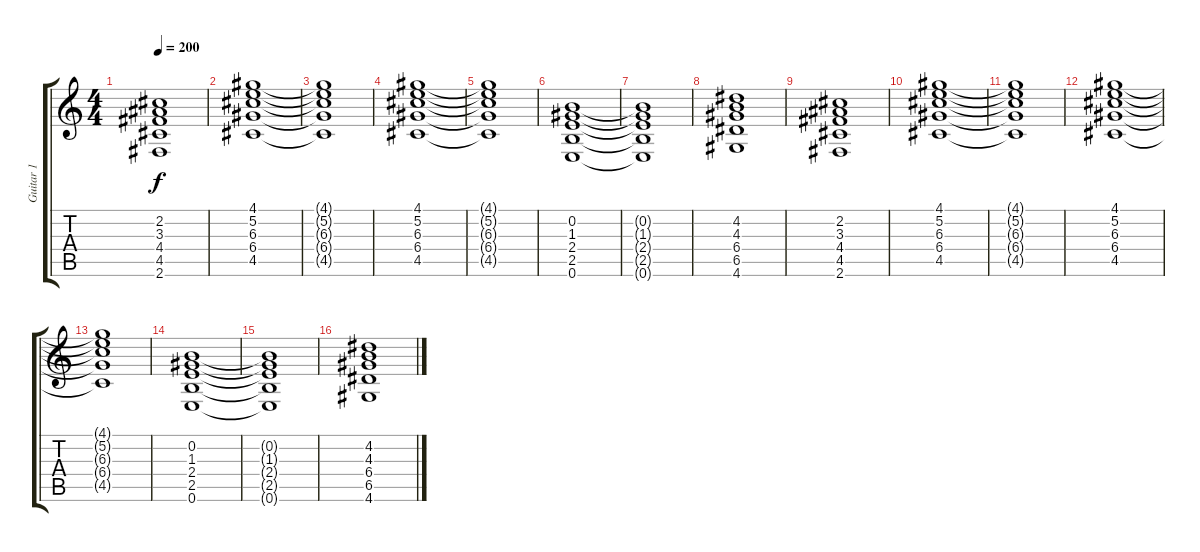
\track ("Guitar 1" "Guitar 1") {instrument overdrivenguitar}
\staff {score tabs}
\tuning (E4 B3 G3 D3 A2 E2) {hide}
\ts (4 4)
\tempo 200
\clef g2
\ks c
(2.2 3.3 4.4 4.5 2.6).1{dy f} |
(4.1 5.2 6.3 6.4 4.5).1 |
(4.1{t} 5.2{t} 6.3{t} 6.4{t} 4.5{t}).1 |
(4.1 5.2 6.3 6.4 4.5).1 |
(4.1{t} 5.2{t} 6.3{t} 6.4{t} 4.5{t}).1 |
(0.2 1.3 2.4 2.5 0.6).1 |
(0.2{t} 1.3{t} 2.4{t} 2.5{t} 0.6{t}).1 |
(4.2 4.3 6.4 6.5 4.6).1 |
(2.2 3.3 4.4 4.5 2.6).1 |
(4.1 5.2 6.3 6.4 4.5).1 |
(4.1{t} 5.2{t} 6.3{t} 6.4{t} 4.5{t}).1 |
(4.1 5.2 6.3 6.4 4.5).1 |
(4.1{t} 5.2{t} 6.3{t} 6.4{t} 4.5{t}).1 |
(0.2 1.3 2.4 2.5 0.6).1 |
(0.2{t} 1.3{t} 2.4{t} 2.5{t} 0.6{t}).1 |
(4.2 4.3 6.4 6.5 4.6).1
